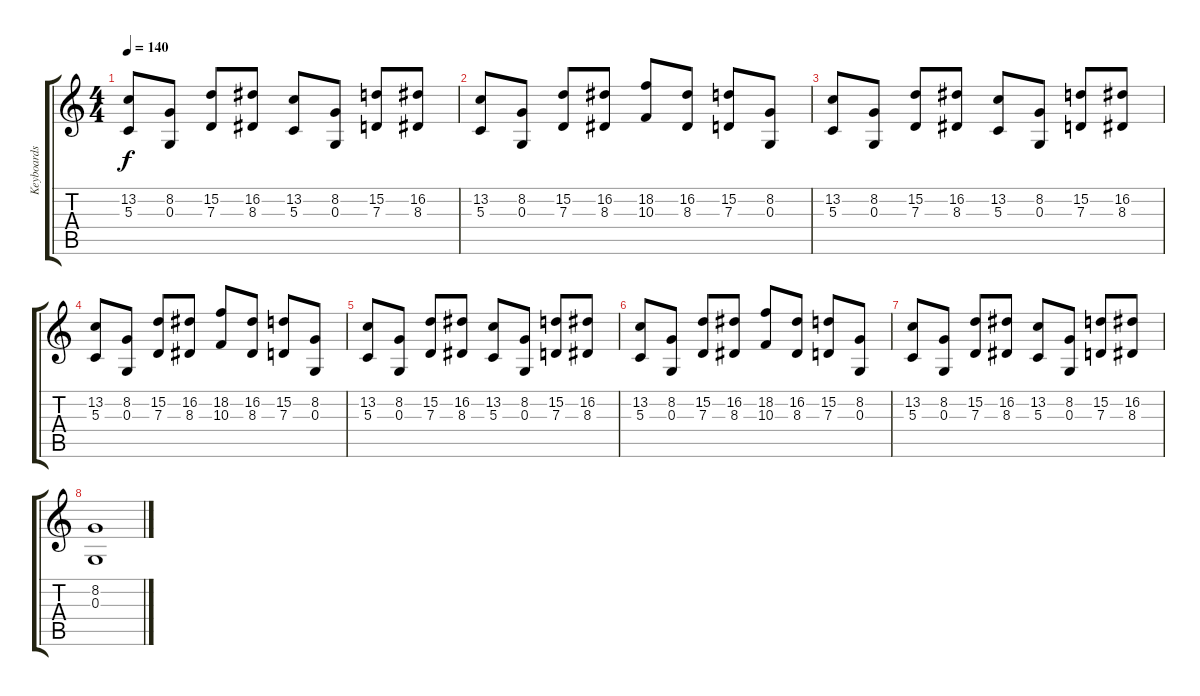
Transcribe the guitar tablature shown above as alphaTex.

\track ("Keyboards" "Keyboards") {instrument brasssection}
\staff {score tabs}
\tuning (E4 B3 G3 D3 A2 E2) {hide}
\ts (4 4)
\tempo 140
\clef g2
\ks c
(13.2 5.3).8{dy f} (8.2 0.3).8 (15.2 7.3).8 (16.2 8.3).8 (13.2 5.3).8 (8.2 0.3).8 (15.2 7.3).8 (16.2 8.3).8 |
(13.2 5.3).8 (8.2 0.3).8 (15.2 7.3).8 (16.2 8.3).8 (18.2 10.3).8 (16.2 8.3).8 (15.2 7.3).8 (8.2 0.3).8 |
(13.2 5.3).8 (8.2 0.3).8 (15.2 7.3).8 (16.2 8.3).8 (13.2 5.3).8 (8.2 0.3).8 (15.2 7.3).8 (16.2 8.3).8 |
(13.2 5.3).8 (8.2 0.3).8 (15.2 7.3).8 (16.2 8.3).8 (18.2 10.3).8 (16.2 8.3).8 (15.2 7.3).8 (8.2 0.3).8 |
(13.2 5.3).8 (8.2 0.3).8 (15.2 7.3).8 (16.2 8.3).8 (13.2 5.3).8 (8.2 0.3).8 (15.2 7.3).8 (16.2 8.3).8 |
(13.2 5.3).8 (8.2 0.3).8 (15.2 7.3).8 (16.2 8.3).8 (18.2 10.3).8 (16.2 8.3).8 (15.2 7.3).8 (8.2 0.3).8 |
(13.2 5.3).8 (8.2 0.3).8 (15.2 7.3).8 (16.2 8.3).8 (13.2 5.3).8 (8.2 0.3).8 (15.2 7.3).8 (16.2 8.3).8 |
(8.2 0.3).1
